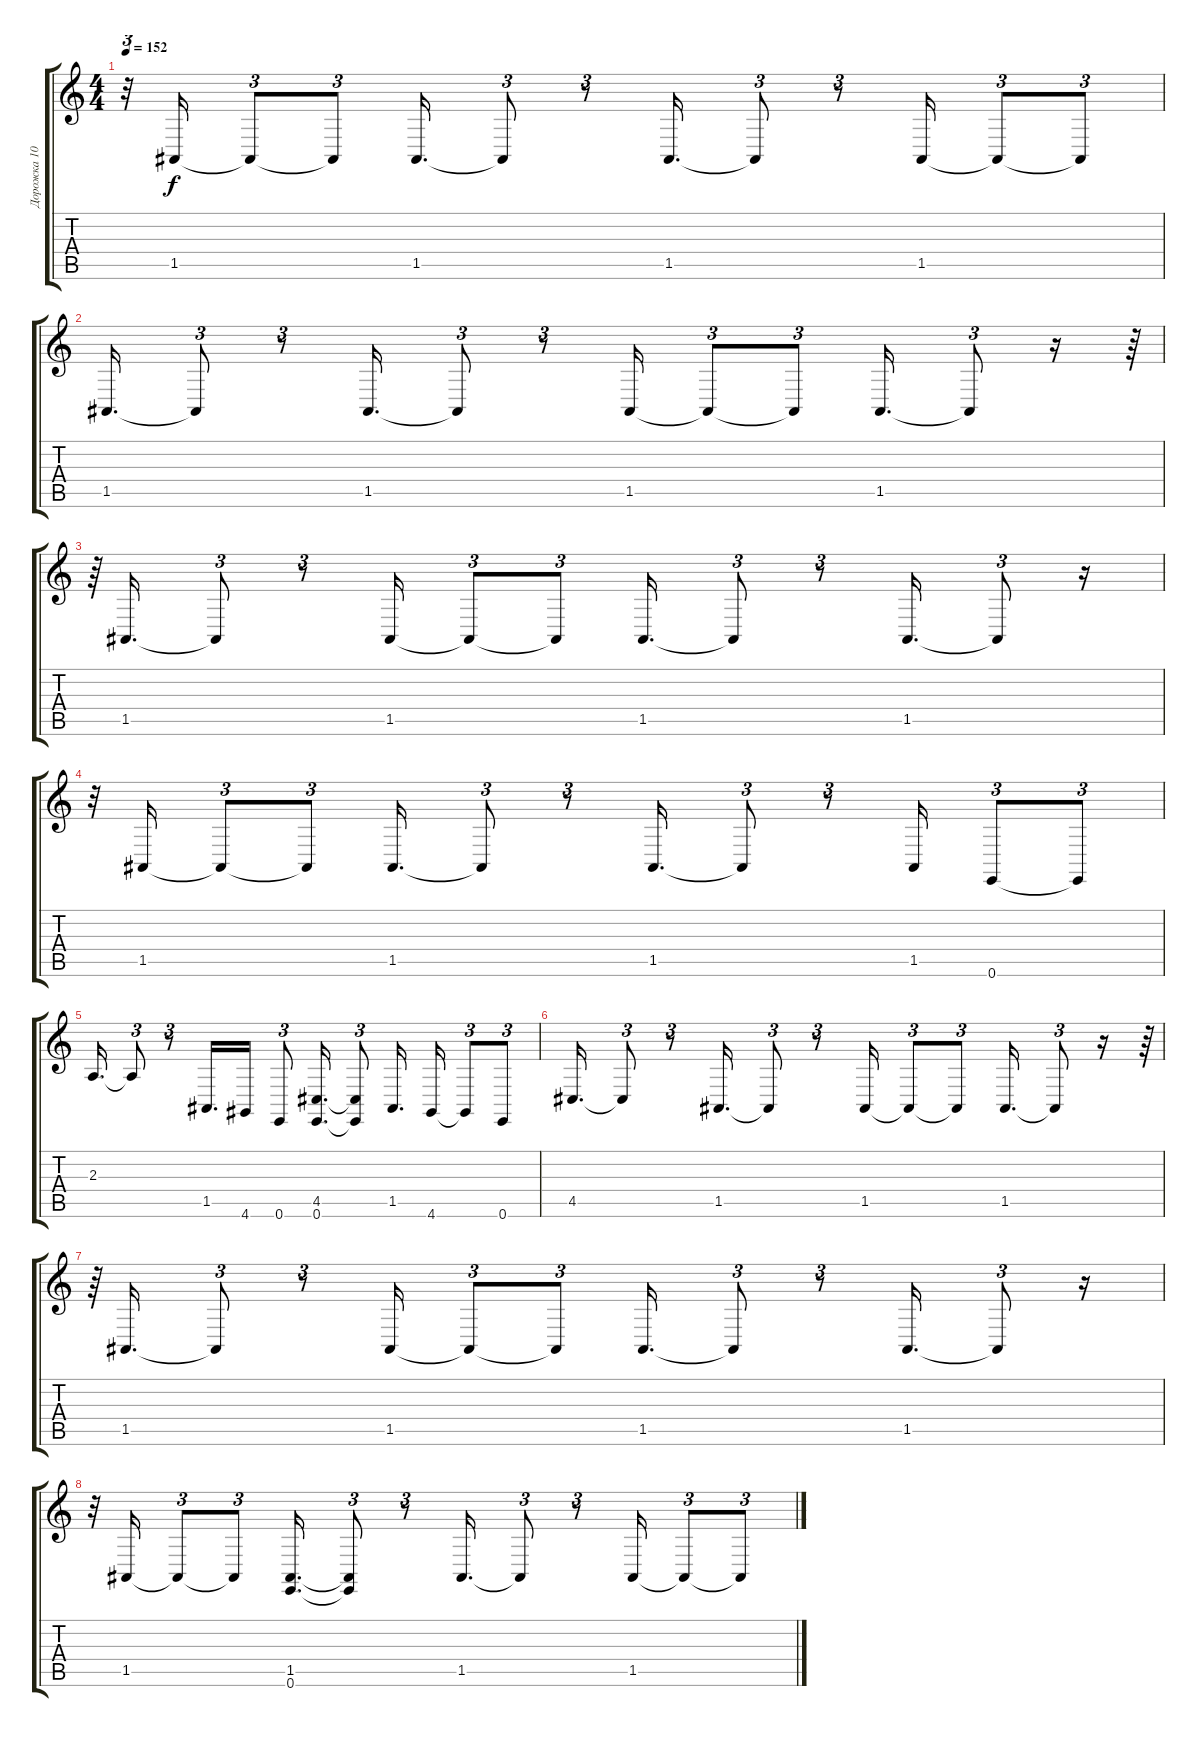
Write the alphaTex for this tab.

\track ("Дорожка 10" "Дорожка 10") {instrument brightacousticpiano}
\staff {score tabs}
\tuning (E4 B3 G3 D3 A2 E2) {hide}
\ts (4 4)
\tempo 152
\clef g2
\ks c
r.32{tu (3 2) dy f} 1.5.16 1.5{t}.8{tu (3 2)} 1.5{t}.8{tu (3 2)} 1.5.16{d} 1.5{t}.8{tu (3 2)} r.8{tu (3 2)} 1.5.16{d} 1.5{t}.8{tu (3 2)} r.8{tu (3 2)} 1.5.16 1.5{t}.8{tu (3 2)} 1.5{t}.8{tu (3 2)} |
1.5.16{d} 1.5{t}.8{tu (3 2)} r.8{tu (3 2)} 1.5.16{d} 1.5{t}.8{tu (3 2)} r.8{tu (3 2)} 1.5.16 1.5{t}.8{tu (3 2)} 1.5{t}.8{tu (3 2)} 1.5.16{d} 1.5{t}.8{tu (3 2)} r.16 r.64{tu (3 2)} |
r.64{tu (3 2)} 1.5.16{d} 1.5{t}.8{tu (3 2)} r.8{tu (3 2)} 1.5.16 1.5{t}.8{tu (3 2)} 1.5{t}.8{tu (3 2)} 1.5.16{d} 1.5{t}.8{tu (3 2)} r.8{tu (3 2)} 1.5.16{d} 1.5{t}.8{tu (3 2)} r.16 |
r.32{tu (3 2)} 1.5.16 1.5{t}.8{tu (3 2)} 1.5{t}.8{tu (3 2)} 1.5.16{d} 1.5{t}.8{tu (3 2)} r.8{tu (3 2)} 1.5.16{d} 1.5{t}.8{tu (3 2)} r.8{tu (3 2)} 1.5.16 0.6.8{tu (3 2)} 0.6{t}.8{tu (3 2)} |
2.3.16{d} 2.3{t}.8{tu (3 2)} r.8{tu (3 2)} 1.5.16{d} 4.6.16 0.6.8{tu (3 2)} (4.5 0.6).16{d} (4.5{t} 0.6{t}).8{tu (3 2)} 1.5.16{d} 4.6.16 4.6{t}.8{tu (3 2)} 0.6.8{tu (3 2)} |
4.5.16{d} 4.5{t}.8{tu (3 2)} r.8{tu (3 2)} 1.5.16{d} 1.5{t}.8{tu (3 2)} r.8{tu (3 2)} 1.5.16 1.5{t}.8{tu (3 2)} 1.5{t}.8{tu (3 2)} 1.5.16{d} 1.5{t}.8{tu (3 2)} r.16 r.64{tu (3 2)} |
r.64{tu (3 2)} 1.5.16{d} 1.5{t}.8{tu (3 2)} r.8{tu (3 2)} 1.5.16 1.5{t}.8{tu (3 2)} 1.5{t}.8{tu (3 2)} 1.5.16{d} 1.5{t}.8{tu (3 2)} r.8{tu (3 2)} 1.5.16{d} 1.5{t}.8{tu (3 2)} r.16 |
r.32{tu (3 2)} 1.5.16 1.5{t}.8{tu (3 2)} 1.5{t}.8{tu (3 2)} (1.5 0.6).16{d} (1.5{t} 0.6{t}).8{tu (3 2)} r.8{tu (3 2)} 1.5.16{d} 1.5{t}.8{tu (3 2)} r.8{tu (3 2)} 1.5.16 1.5{t}.8{tu (3 2)} 1.5{t}.8{tu (3 2)}
